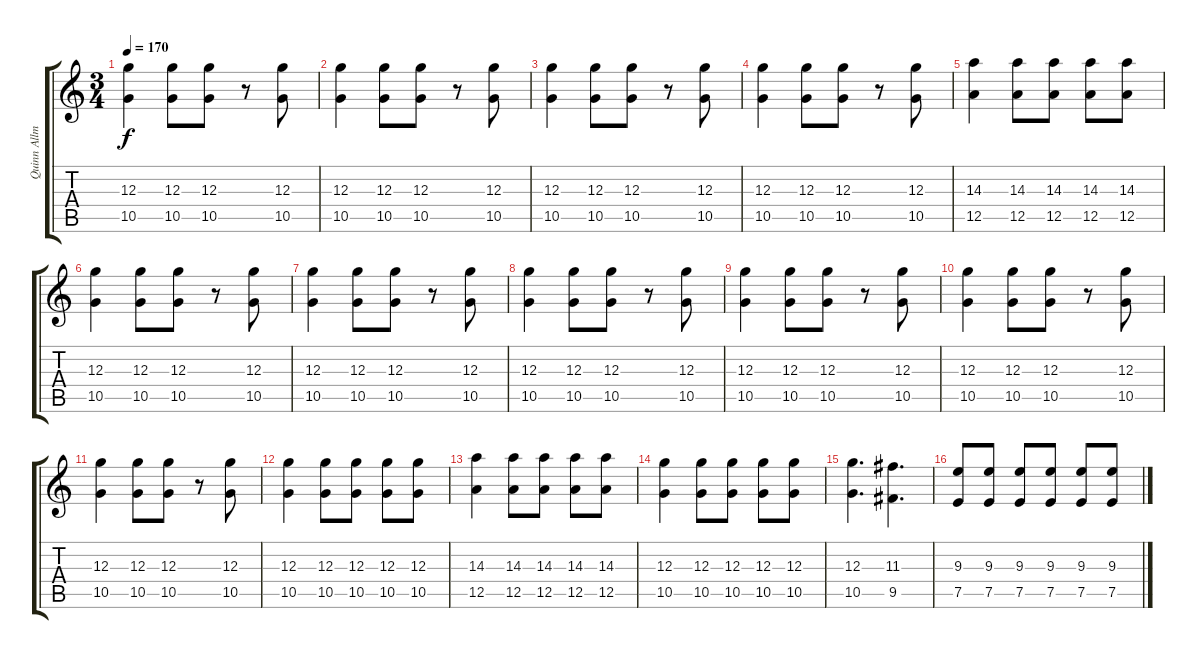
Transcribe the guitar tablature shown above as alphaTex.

\track ("Quinn Allman II" "Quinn Allm") {instrument distortionguitar}
\staff {score tabs}
\tuning (E4 B3 G3 D3 A2 D2) {hide}
\ts (3 4)
\tempo 170
\clef g2
\ks c
(12.3 10.5).4{dy f} (12.3 10.5).8 (12.3 10.5).8 r.8 (12.3 10.5).8 |
(12.3 10.5).4 (12.3 10.5).8 (12.3 10.5).8 r.8 (12.3 10.5).8 |
(12.3 10.5).4 (12.3 10.5).8 (12.3 10.5).8 r.8 (12.3 10.5).8 |
(12.3 10.5).4 (12.3 10.5).8 (12.3 10.5).8 r.8 (12.3 10.5).8 |
(14.3 12.5).4 (14.3 12.5).8 (14.3 12.5).8 (14.3 12.5).8 (14.3 12.5).8 |
(12.3 10.5).4 (12.3 10.5).8 (12.3 10.5).8 r.8 (12.3 10.5).8 |
(12.3 10.5).4 (12.3 10.5).8 (12.3 10.5).8 r.8 (12.3 10.5).8 |
(12.3 10.5).4 (12.3 10.5).8 (12.3 10.5).8 r.8 (12.3 10.5).8 |
(12.3 10.5).4 (12.3 10.5).8 (12.3 10.5).8 r.8 (12.3 10.5).8 |
(12.3 10.5).4 (12.3 10.5).8 (12.3 10.5).8 r.8 (12.3 10.5).8 |
(12.3 10.5).4 (12.3 10.5).8 (12.3 10.5).8 r.8 (12.3 10.5).8 |
(12.3 10.5).4 (12.3 10.5).8 (12.3 10.5).8 (12.3 10.5).8 (12.3 10.5).8 |
(14.3 12.5).4 (14.3 12.5).8 (14.3 12.5).8 (14.3 12.5).8 (14.3 12.5).8 |
(12.3 10.5).4 (12.3 10.5).8 (12.3 10.5).8 (12.3 10.5).8 (12.3 10.5).8 |
(12.3 10.5).4{d} (11.3 9.5).4{d} |
(9.3 7.5).8 (9.3 7.5).8 (9.3 7.5).8 (9.3 7.5).8 (9.3 7.5).8 (9.3 7.5).8
